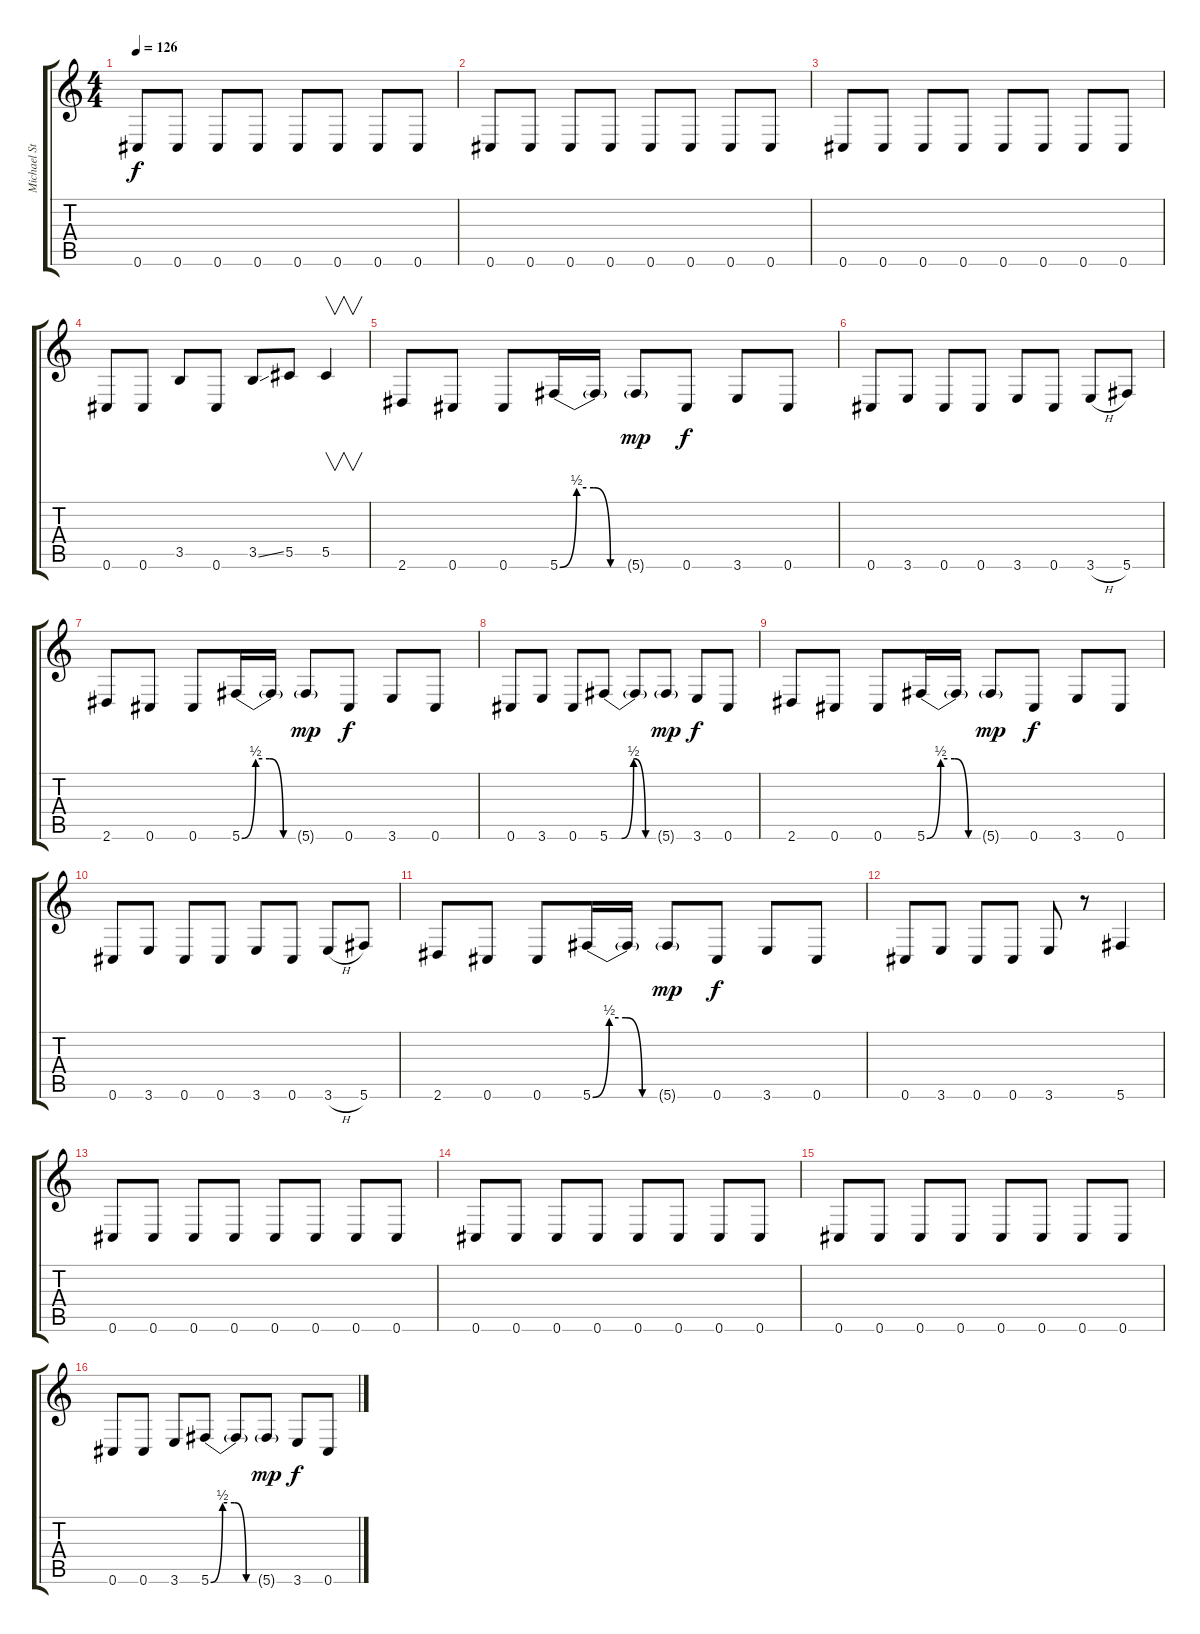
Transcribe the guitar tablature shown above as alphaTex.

\track ("Michael Starr - Bass" "Michael St") {instrument electricbasspick}
\staff {score tabs}
\tuning (Eb4 Bb3 Gb3 Db3 Ab2 Db2) {hide}
\ts (4 4)
\tempo 126
\clef g2
\ks c
0.6.8{dy f} 0.6.8 0.6.8 0.6.8 0.6.8 0.6.8 0.6.8 0.6.8 |
0.6.8 0.6.8 0.6.8 0.6.8 0.6.8 0.6.8 0.6.8 0.6.8 |
0.6.8 0.6.8 0.6.8 0.6.8 0.6.8 0.6.8 0.6.8 0.6.8 |
0.6.8 0.6.8 3.5.8 0.6.8 3.5{ss}.8 5.5.8 5.5.4{v} |
2.6.8 0.6.8 0.6.8 5.6{be (custom 0 0 15 2 30 2 45 0 60 0)}.16 5.6{t}.16 5.6{g}.8{dy mp} 0.6.8{dy f} 3.6.8 0.6.8 |
0.6.8 3.6.8 0.6.8 0.6.8 3.6.8 0.6.8 3.6{h}.8 5.6.8 |
2.6.8 0.6.8 0.6.8 5.6{be (custom 0 0 15 2 30 2 45 0 60 0)}.16 5.6{t}.16 5.6{g}.8{dy mp} 0.6.8{dy f} 3.6.8 0.6.8 |
0.6.8 3.6.8 0.6.8 5.6{be (custom 0 0 15 0 30 2 45 0 60 0)}.8 5.6{t}.8 5.6{g}.8{dy mp} 3.6.8{dy f} 0.6.8 |
2.6.8 0.6.8 0.6.8 5.6{be (custom 0 0 15 2 30 2 45 0 60 0)}.16 5.6{t}.16 5.6{g}.8{dy mp} 0.6.8{dy f} 3.6.8 0.6.8 |
0.6.8 3.6.8 0.6.8 0.6.8 3.6.8 0.6.8 3.6{h}.8 5.6.8 |
2.6.8 0.6.8 0.6.8 5.6{be (custom 0 0 15 2 30 2 45 0 60 0)}.16 5.6{t}.16 5.6{g}.8{dy mp} 0.6.8{dy f} 3.6.8 0.6.8 |
0.6.8 3.6.8 0.6.8 0.6.8 3.6.8 r.8 5.6.4 |
0.6.8 0.6.8 0.6.8 0.6.8 0.6.8 0.6.8 0.6.8 0.6.8 |
0.6.8 0.6.8 0.6.8 0.6.8 0.6.8 0.6.8 0.6.8 0.6.8 |
0.6.8 0.6.8 0.6.8 0.6.8 0.6.8 0.6.8 0.6.8 0.6.8 |
0.6.8 0.6.8 3.6.8 5.6{be (custom 0 0 15 2 30 2 45 0 60 0)}.8 5.6{t}.8 5.6{g}.8{dy mp} 3.6.8{dy f} 0.6.8
